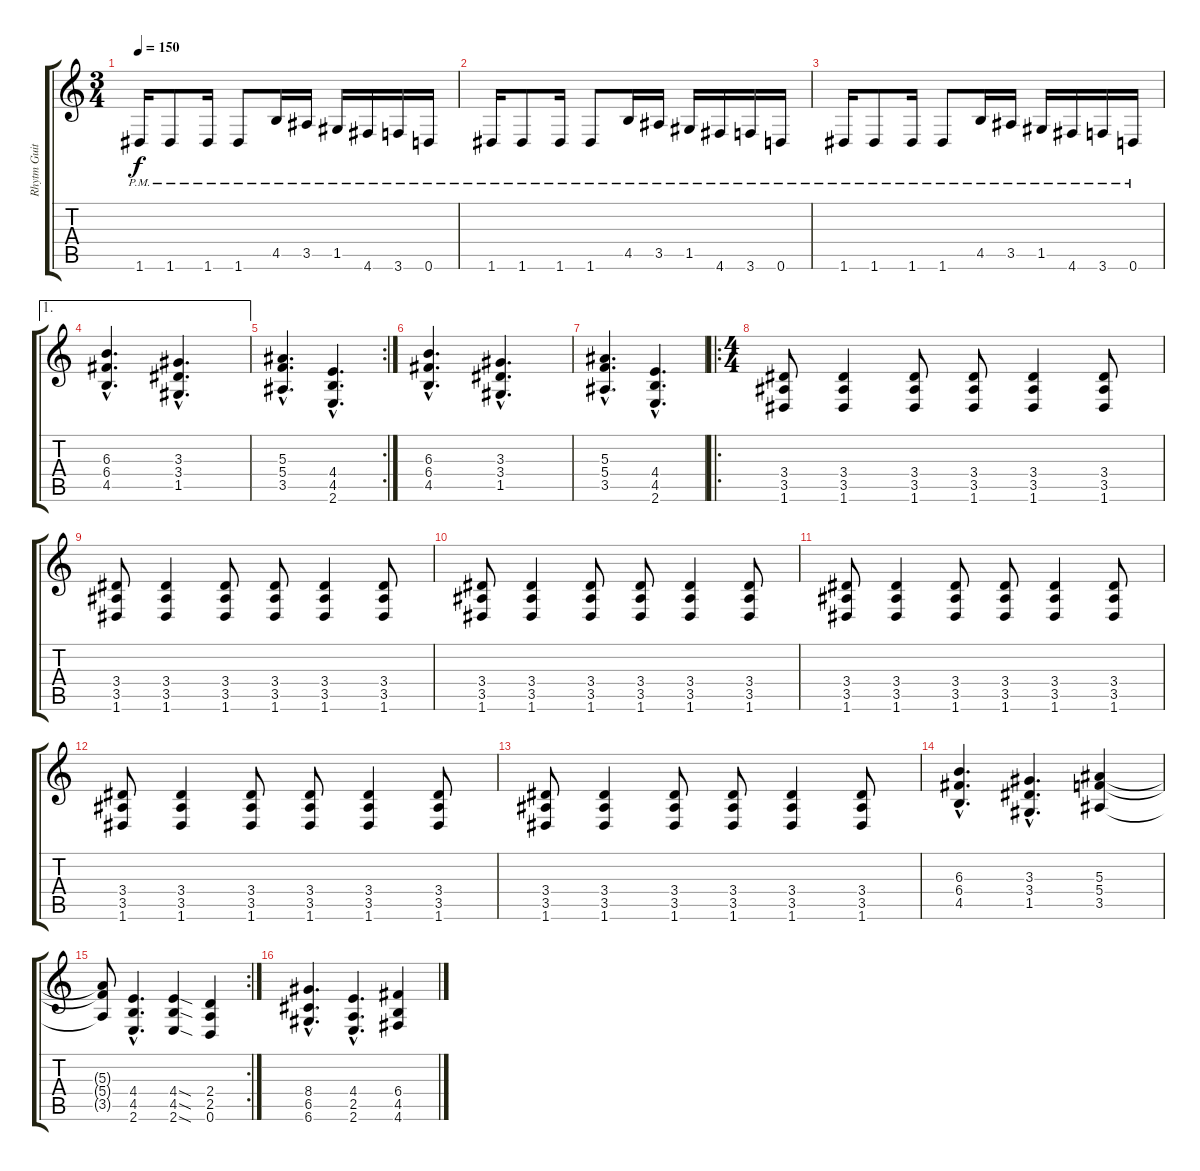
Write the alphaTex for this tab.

\track ("Rhytm Guitar" "Rhytm Guit") {instrument distortionguitar}
\staff {score tabs}
\tuning (D4 A3 F3 C3 G2 D2) {hide}
\ts (3 4)
\tempo 150
\clef g2
\ks aminor
1.6{pm}.16{dy f} 1.6{pm}.8 1.6{pm}.16 1.6{pm}.8 4.5{pm}.16 3.5{pm}.16 1.5{pm}.16 4.6{pm}.16 3.6{pm}.16 0.6{pm}.16 |
1.6{pm}.16 1.6{pm}.8 1.6{pm}.16 1.6{pm}.8 4.5{pm}.16 3.5{pm}.16 1.5{pm}.16 4.6{pm}.16 3.6{pm}.16 0.6{pm}.16 |
1.6{pm}.16 1.6{pm}.8 1.6{pm}.16 1.6{pm}.8 4.5{pm}.16 3.5{pm}.16 1.5{pm}.16 4.6{pm}.16 3.6{pm}.16 0.6{pm}.16 |
\ae 1
(6.3{hac} 6.4{hac} 4.5{hac}).4{d} (3.3{hac} 3.4{hac} 1.5{hac}).4{d} |
\rc 2
(5.3{hac} 5.4{hac} 3.5{hac}).4{d} (4.4{hac} 4.5{hac} 2.6{hac}).4{d} |
(6.3{hac} 6.4{hac} 4.5{hac}).4{d} (3.3{hac} 3.4{hac} 1.5{hac}).4{d} |
(5.3{hac} 5.4{hac} 3.5{hac}).4{d} (4.4{hac} 4.5{hac} 2.6{hac}).4{d} |
\ro
\ts (4 4)
(3.4 3.5 1.6).8 (3.4 3.5 1.6).4 (3.4 3.5 1.6).8 (3.4 3.5 1.6).8 (3.4 3.5 1.6).4 (3.4 3.5 1.6).8 |
(3.4 3.5 1.6).8 (3.4 3.5 1.6).4 (3.4 3.5 1.6).8 (3.4 3.5 1.6).8 (3.4 3.5 1.6).4 (3.4 3.5 1.6).8 |
(3.4 3.5 1.6).8 (3.4 3.5 1.6).4 (3.4 3.5 1.6).8 (3.4 3.5 1.6).8 (3.4 3.5 1.6).4 (3.4 3.5 1.6).8 |
(3.4 3.5 1.6).8 (3.4 3.5 1.6).4 (3.4 3.5 1.6).8 (3.4 3.5 1.6).8 (3.4 3.5 1.6).4 (3.4 3.5 1.6).8 |
(3.4 3.5 1.6).8 (3.4 3.5 1.6).4 (3.4 3.5 1.6).8 (3.4 3.5 1.6).8 (3.4 3.5 1.6).4 (3.4 3.5 1.6).8 |
(3.4 3.5 1.6).8 (3.4 3.5 1.6).4 (3.4 3.5 1.6).8 (3.4 3.5 1.6).8 (3.4 3.5 1.6).4 (3.4 3.5 1.6).8 |
(6.3{hac} 6.4{hac} 4.5{hac}).4{d} (3.3{hac} 3.4{hac} 1.5{hac}).4{d} (5.3 5.4 3.5).4 |
\rc 2
(5.3{t} 5.4{t} 3.5{t}).8 (4.4{hac} 4.5{hac} 2.6{hac}).4{d} (4.4{sod} 4.5{sod} 2.6{sod}).4 (2.4 2.5 0.6).4 |
(8.4{hac} 6.5{hac} 6.6{hac}).4{d} (4.4{hac} 2.5{hac} 2.6{hac}).4{d} (6.4 4.5 4.6).4
